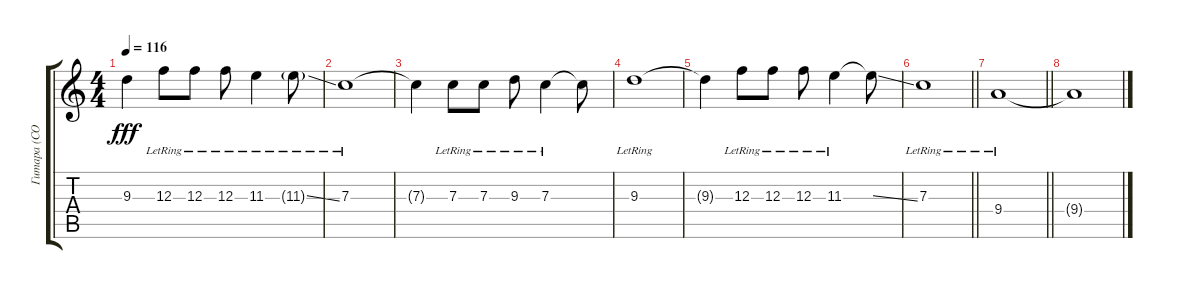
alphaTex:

\track ("Гитара (СОЛО)" "Гитара (СО") {instrument acousticguitarsteel}
\staff {score tabs}
\tuning (D4 A3 F3 C3 G2 D2) {hide}
\ts (4 4)
\tempo 116
\clef g2
\ks c
9.3{t}.4{dy fff} 12.3{lr}.8 12.3{lr}.8 12.3{lr}.8 11.3{lr}.4 11.3{ss g lr}.8 |
7.3{lr}.1 |
7.3{t}.4 7.3{lr}.8 7.3{lr}.8 9.3{lr}.8 7.3{lr}.4 7.3{t}.8 |
9.3{lr}.1 |
9.3{t}.4 12.3{lr}.8 12.3{lr}.8 12.3{lr}.8 11.3{lr}.4 11.3{ss t}.8 |
\barLineRight lightlight
7.3{lr}.1 |
\barLineRight lightlight
9.4{lr}.1 |
9.4{t}.1
